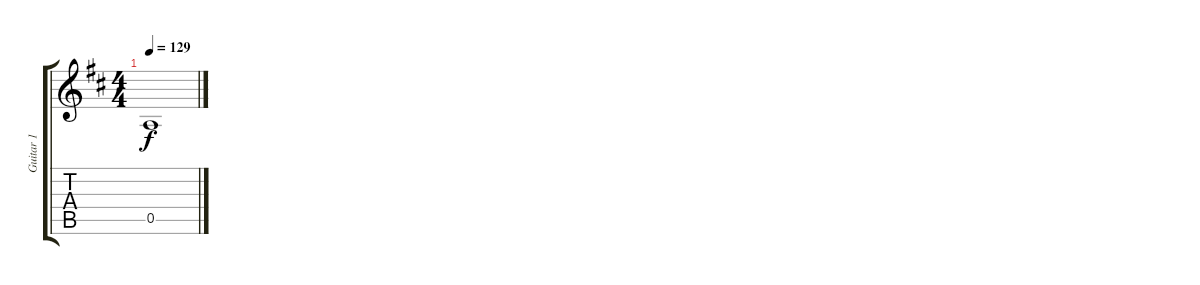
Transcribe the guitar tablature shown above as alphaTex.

\track ("Guitar 1" "Guitar 1") {instrument overdrivenguitar}
\staff {score tabs}
\tuning (E4 B3 G3 D3 A2 E2) {hide}
\ts (4 4)
\tempo 129
\clef g2
\ks d
0.5.1{dy f}
